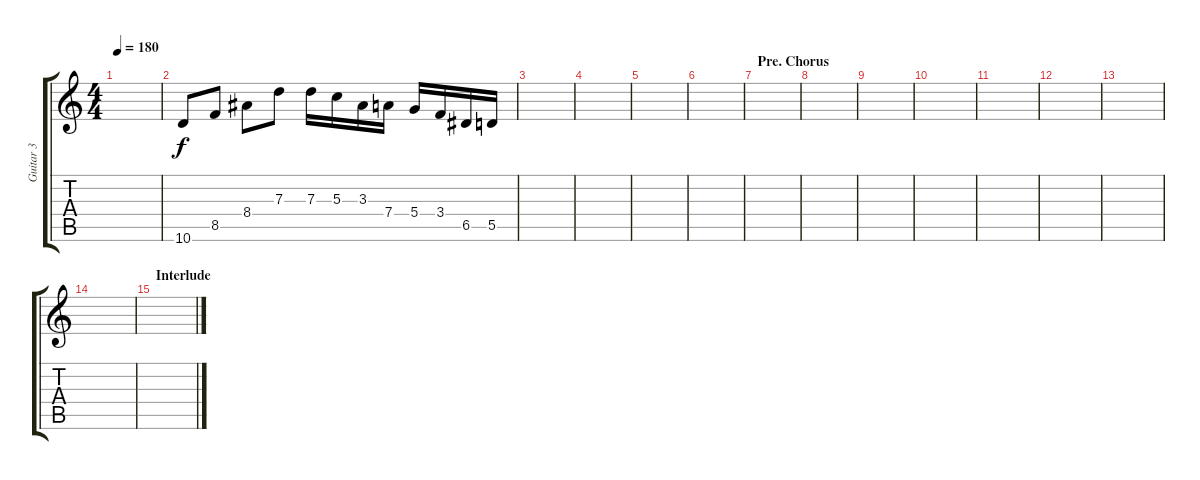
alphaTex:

\track ("Guitar 3" "Guitar 3") {instrument overdrivenguitar}
\staff {score tabs}
\tuning (E4 B3 G3 D3 A2 E2) {hide}
\ts (4 4)
\tempo 180
\clef g2
\ks c
|
10.6.8 8.5.8 8.4.8 7.3.8 7.3.16 5.3.16 3.3.16 7.4.16 5.4.16 3.4.16 6.5.16 5.5.16 |
|
|
|
|
\section ("" "Pre. Chorus")
|
|
|
|
|
|
|
|
\section ("" "Interlude")
